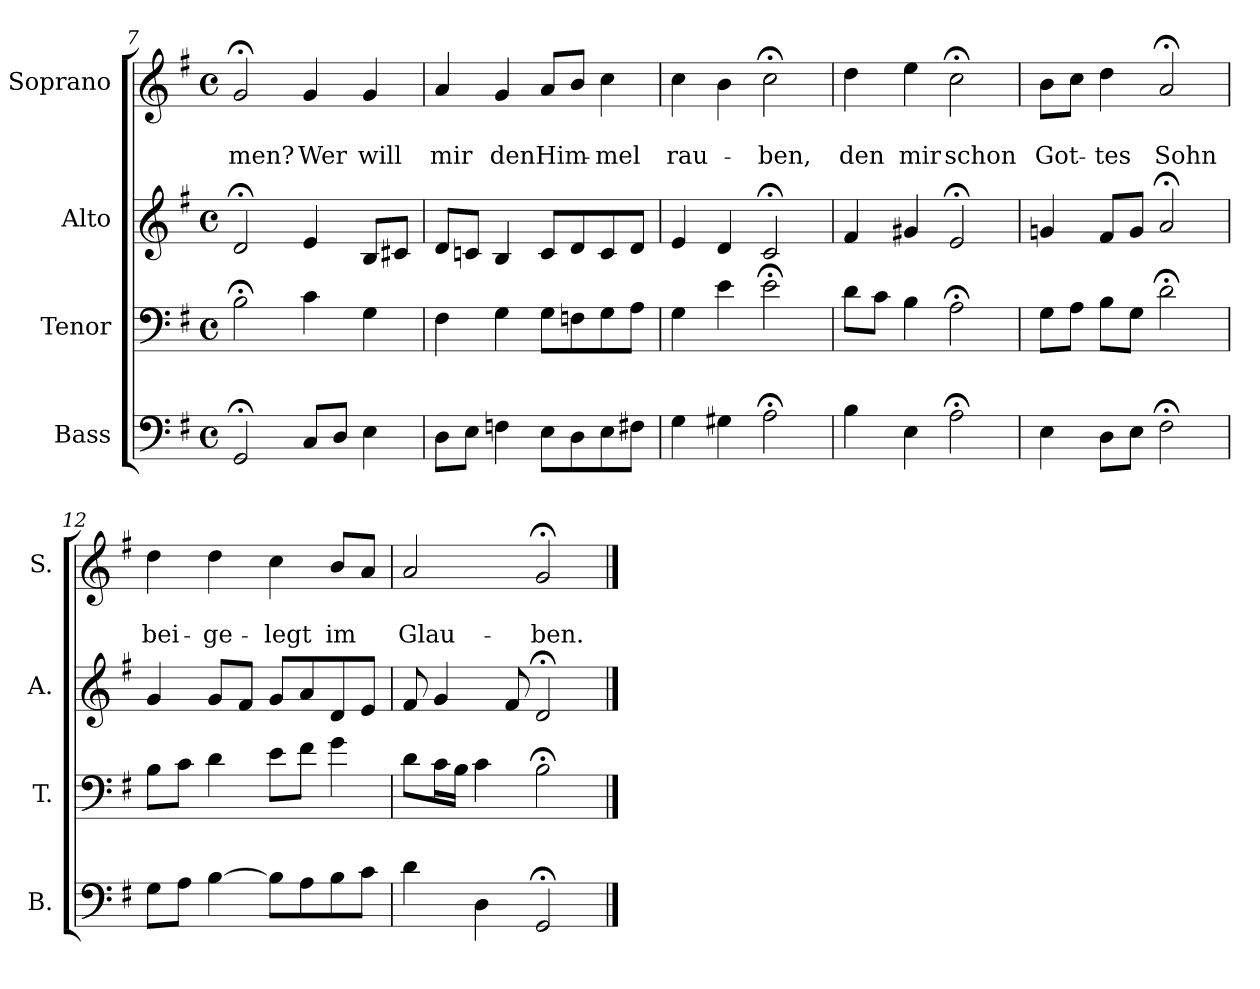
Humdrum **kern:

**kern	**kern	**kern	**kern	**text	**text
*part4	*part3	*part2	*part1	*part1	*part1
*staff4	*staff3	*staff2	*staff1	*staff1	*staff1
*I"Bass	*I"Tenor	*I"Alto	*I"Soprano	*	*
*I'B.	*I'T.	*I'A.	*I'S.	*	*
*clefF4	*clefF4	*clefG2	*clefG2	*	*
*k[f#]	*k[f#]	*k[f#]	*k[f#]	*	*
*G:	*G:	*G:	*G:	*	*
*M4/4	*M4/4	*M4/4	*M4/4	*	*
*met(c)	*met(c)	*met(c)	*met(c)	*	*
=7	=7	=7	=7	=7	=7
2GG;</	2B;<\	2d;</	2g;</	.	-men?
8C/L	4c\	4e/	4g/	.	Wer
8D/J	.	.	.	.	.
4E\	4G\	8B/L	4g/	.	will
.	.	8c#X/J	.	.	.
=8	=8	=8	=8	=8	=8
8D\L	4F#\	8d/L	4a/	.	mir
8E\J	.	8cn/J	.	.	.
4Fn\	4G\	4B/	4g/	.	den
8E\L	8G\L	8c/L	8a/L	.	Him-
8D\	8Fn\	8d/	8b/J	.	.
8E\	8G\	8c/	4cc\	.	-mel
8F#X\J	8A\J	8d/J	.	.	.
=9	=9	=9	=9	=9	=9
4G\	4G\	4e/	4cc\	.	rau-
4G#X\	4e\	4d/	4b\	.	.
2A;<\	2e;<\	2c;</	2cc;<\	.	-ben,
!!LO:PB:g=z
=10	=10	=10	=10	=10	=10
4B\	8d\L	4f#/	4dd\	.	den
.	8c\J	.	.	.	.
4E\	4B\	4g#X/	4ee\	.	mir
2A;<\	2A;<\	2e;</	2cc;<\	.	schon
=11	=11	=11	=11	=11	=11
4E\	8G\L	4gn/	8b\L	.	Got-
.	8A\J	.	8cc\J	.	.
8D\L	8B\L	8f#/L	4dd\	.	-tes
8E\J	8G\J	8g/J	.	.	.
2F#;<\	2d;<\	2a;</	2a;</	.	Sohn
=12	=12	=12	=12	=12	=12
8G\L	8B\L	4g/	4dd\	.	bei-
8A\J	8c\J	.	.	.	.
[4B\	4d\	8g/L	4dd\	.	-ge-
.	.	8f#/J	.	.	.
8B\L]	8e\L	8g/L	4cc\	.	-legt
8A\	8f#\J	8a/	.	.	.
8B\	4g\	8d/	8b/L	.	im
8c\J	.	8e/J	8a/J	.	.
=13	=13	=13	=13	=13	=13
4d\	8d\L	8f#/	2a/	.	Glau-
.	16c\L	4g/	.	.	.
.	16B\JJ	.	.	.	.
4D\	4c\	.	.	.	.
.	.	8f#/	.	.	.
2GG;</	2B;<\	2d;</	2g;</	.	-ben.
==	==	==	==	==	==
*-	*-	*-	*-	*-	*-
